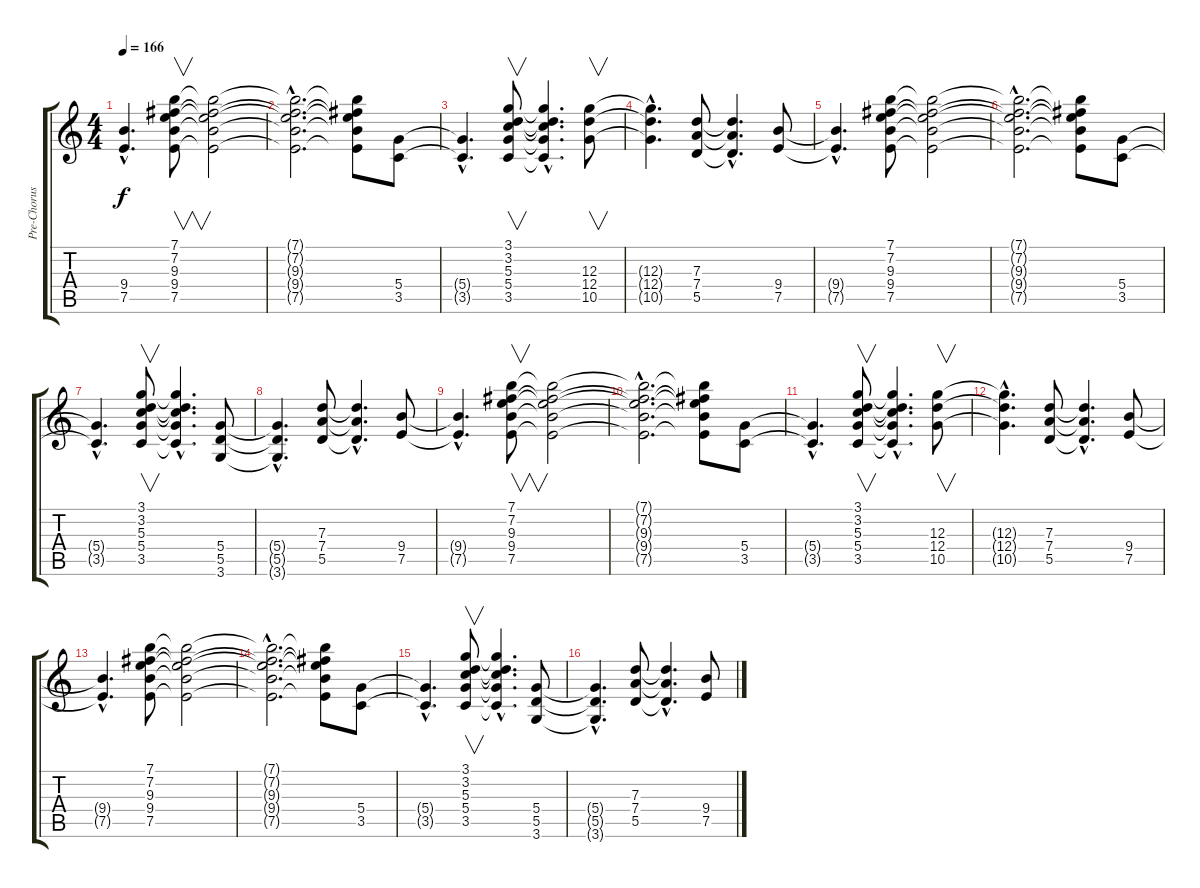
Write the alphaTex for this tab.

\track ("Pre-Chorus & Rhythms (ac)" "Pre-Chorus") {instrument acousticguitarnylon}
\staff {score tabs}
\tuning (E4 B3 G3 D3 A2 E2) {hide}
\ts (4 4)
\tempo 166
\clef g2
\ks c
(9.4{hac t} 7.5{hac t}).4{d dy f} (7.1 7.2 9.3 9.4 7.5).8{v} (7.1{t} 7.2{t} 9.3{t} 9.4{t} 7.5{t}).2 |
(7.1{hac t} 7.2{hac t} 9.3{hac t} 9.4{hac t} 7.5{hac t}).2{d} (7.1{t} 7.2{t} 9.3{t} 9.4{t} 7.5{t}).8 (5.4 3.5).8 |
(5.4{hac t} 3.5{hac t}).4{d} (3.1 3.2 5.3 5.4 3.5).8{v} (3.1{hac t} 3.2{hac t} 5.3{hac t} 5.4{hac t} 3.5{hac t}).4{d} (12.3 12.4 10.5).8{v} |
(12.3{hac t} 12.4{hac t} 10.5{hac t}).4{d} (7.3 7.4 5.5).8 (7.3{hac t} 7.4{hac t} 5.5{hac t}).4{d} (9.4 7.5).8 |
(9.4{hac t} 7.5{hac t}).4{d} (7.1 7.2 9.3 9.4 7.5).8 (7.1{t} 7.2{t} 9.3{t} 9.4{t} 7.5{t}).2 |
(7.1{hac t} 7.2{hac t} 9.3{hac t} 9.4{hac t} 7.5{hac t}).2{d} (7.1{t} 7.2{t} 9.3{t} 9.4{t} 7.5{t}).8 (5.4 3.5).8 |
(5.4{hac t} 3.5{hac t}).4{d} (3.1 3.2 5.3 5.4 3.5).8{v} (3.1{hac t} 3.2{hac t} 5.3{hac t} 5.4{hac t} 3.5{hac t}).4{d} (5.4 5.5 3.6).8 |
(5.4{hac t} 5.5{hac t} 3.6{hac t}).4{d} (7.3 7.4 5.5).8 (7.3{hac t} 7.4{hac t} 5.5{hac t}).4{d} (9.4 7.5).8 |
(9.4{hac t} 7.5{hac t}).4{d} (7.1 7.2 9.3 9.4 7.5).8{v} (7.1{t} 7.2{t} 9.3{t} 9.4{t} 7.5{t}).2 |
(7.1{hac t} 7.2{hac t} 9.3{hac t} 9.4{hac t} 7.5{hac t}).2{d} (7.1{t} 7.2{t} 9.3{t} 9.4{t} 7.5{t}).8 (5.4 3.5).8 |
(5.4{hac t} 3.5{hac t}).4{d} (3.1 3.2 5.3 5.4 3.5).8{v} (3.1{hac t} 3.2{hac t} 5.3{hac t} 5.4{hac t} 3.5{hac t}).4{d} (12.3 12.4 10.5).8{v} |
(12.3{hac t} 12.4{hac t} 10.5{hac t}).4{d} (7.3 7.4 5.5).8 (7.3{hac t} 7.4{hac t} 5.5{hac t}).4{d} (9.4 7.5).8 |
(9.4{hac t} 7.5{hac t}).4{d} (7.1 7.2 9.3 9.4 7.5).8 (7.1{t} 7.2{t} 9.3{t} 9.4{t} 7.5{t}).2 |
(7.1{hac t} 7.2{hac t} 9.3{hac t} 9.4{hac t} 7.5{hac t}).2{d} (7.1{t} 7.2{t} 9.3{t} 9.4{t} 7.5{t}).8 (5.4 3.5).8 |
(5.4{hac t} 3.5{hac t}).4{d} (3.1 3.2 5.3 5.4 3.5).8{v} (3.1{hac t} 3.2{hac t} 5.3{hac t} 5.4{hac t} 3.5{hac t}).4{d} (5.4 5.5 3.6).8 |
(5.4{hac t} 5.5{hac t} 3.6{hac t}).4{d} (7.3 7.4 5.5).8 (7.3{hac t} 7.4{hac t} 5.5{hac t}).4{d} (9.4 7.5).8
